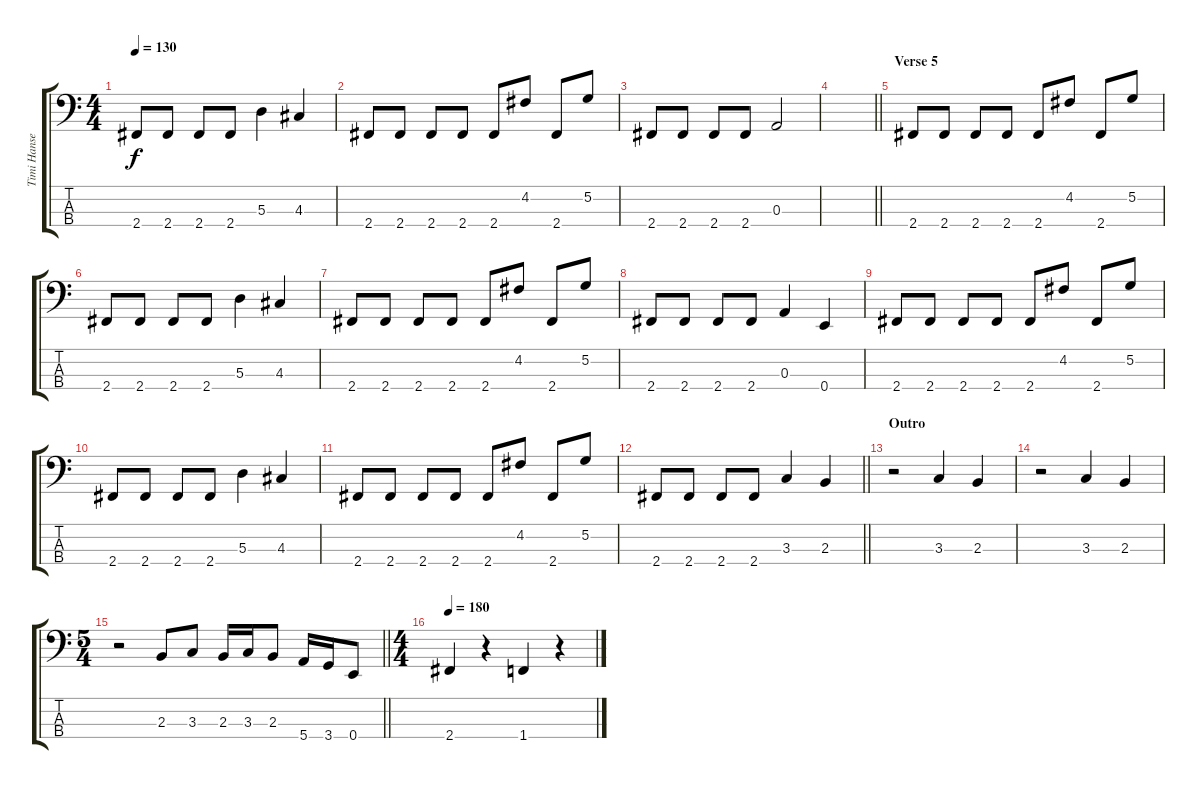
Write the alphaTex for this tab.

\track ("Timi Hansen" "Timi Hanse") {instrument electricbasspick}
\staff {score tabs}
\tuning (G2 D2 A1 E1) {hide}
\ts (4 4)
\tempo 130
\clef f4
\ks c
2.4.8{dy f} 2.4.8 2.4.8 2.4.8 5.3.4 4.3.4 |
2.4.8 2.4.8 2.4.8 2.4.8 2.4.8 4.2.8 2.4.8 5.2.8 |
2.4.8 2.4.8 2.4.8 2.4.8 0.3.2 |
\barLineRight lightlight
|
\section ("" "Verse 5")
2.4.8 2.4.8 2.4.8 2.4.8 2.4.8 4.2.8 2.4.8 5.2.8 |
2.4.8 2.4.8 2.4.8 2.4.8 5.3.4 4.3.4 |
2.4.8 2.4.8 2.4.8 2.4.8 2.4.8 4.2.8 2.4.8 5.2.8 |
2.4.8 2.4.8 2.4.8 2.4.8 0.3.4 0.4.4 |
2.4.8 2.4.8 2.4.8 2.4.8 2.4.8 4.2.8 2.4.8 5.2.8 |
2.4.8 2.4.8 2.4.8 2.4.8 5.3.4 4.3.4 |
2.4.8 2.4.8 2.4.8 2.4.8 2.4.8 4.2.8 2.4.8 5.2.8 |
\barLineRight lightlight
2.4.8 2.4.8 2.4.8 2.4.8 3.3.4 2.3.4 |
\section ("" "Outro")
r.2 3.3.4 2.3.4 |
r.2 3.3.4 2.3.4 |
\ts (5 4)
\barLineRight lightlight
r.2 2.3.8 3.3.8 2.3.16 3.3.16 2.3.8 5.4.16 3.4.16 0.4.8 |
\ts (4 4)
\tempo 180
2.4.4 r.4 1.4.4 r.4
